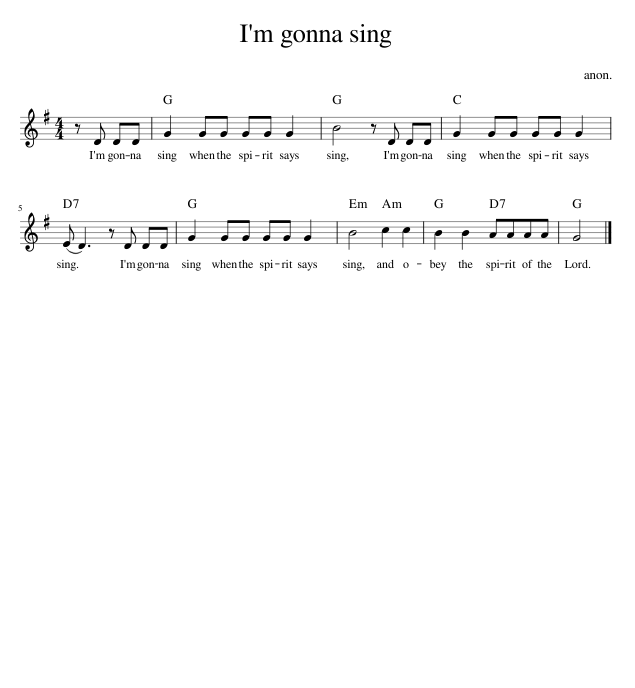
X:1
L:1/8
M:4/4
I:linebreak $
K:G
V:1 treble
V:1
 z D DD | G2 GG GG G2 | B4 z D DD | G2 GG GG G2 |$ (E D3) z D DD | %5
 G2 GG GG G2 | B4 c2 c2 | B2 B2 AAAA | G4 |] %9
